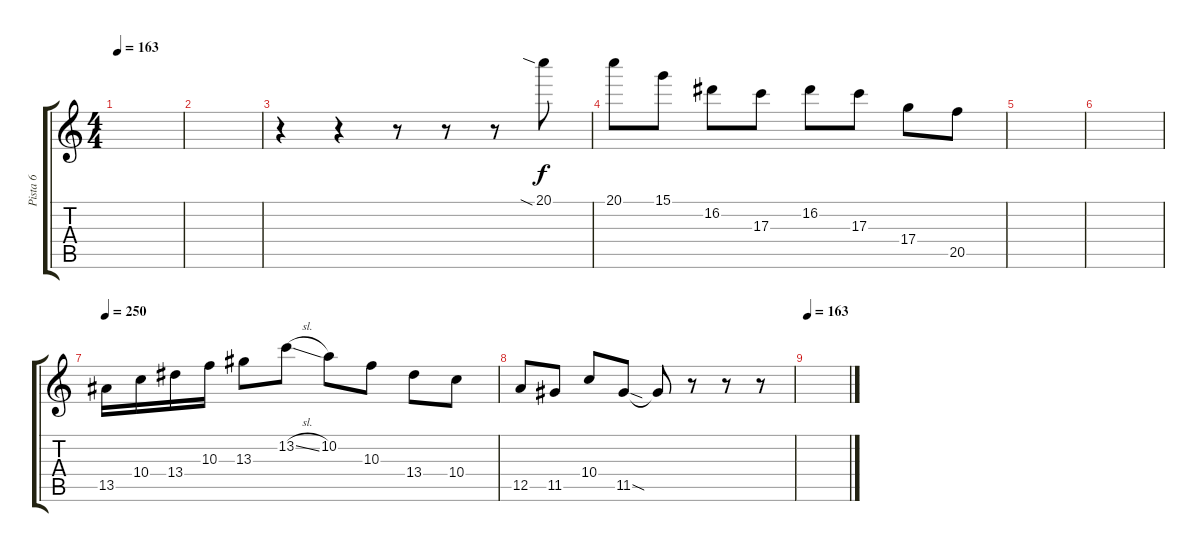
\track ("Pista 6" "Pista 6") {instrument acousticguitarsteel}
\staff {score tabs}
\tuning (E4 B3 G3 D3 A2 E2) {hide}
\ts (4 4)
\tempo 163
\clef g2
\ks c
|
|
r.4 r.4 r.8 r.8{instrument distortionguitar} r.8 20.1{sia}.8{volume 13} |
20.1.8 15.1.8 16.2.8 17.3.8 16.2.8 17.3.8 17.4.8 20.5.8 |
|
|
\tempo 250
13.5.16 10.4.16 13.4.16 10.3.16 13.3.8 13.2{sl}.8 10.2.8 10.3.8 13.4.8 10.4.8 |
12.5.8 11.5.8 10.4.8 11.5{sod}.8 11.5{t}.8 r.8 r.8 r.8 |
\tempo 163
